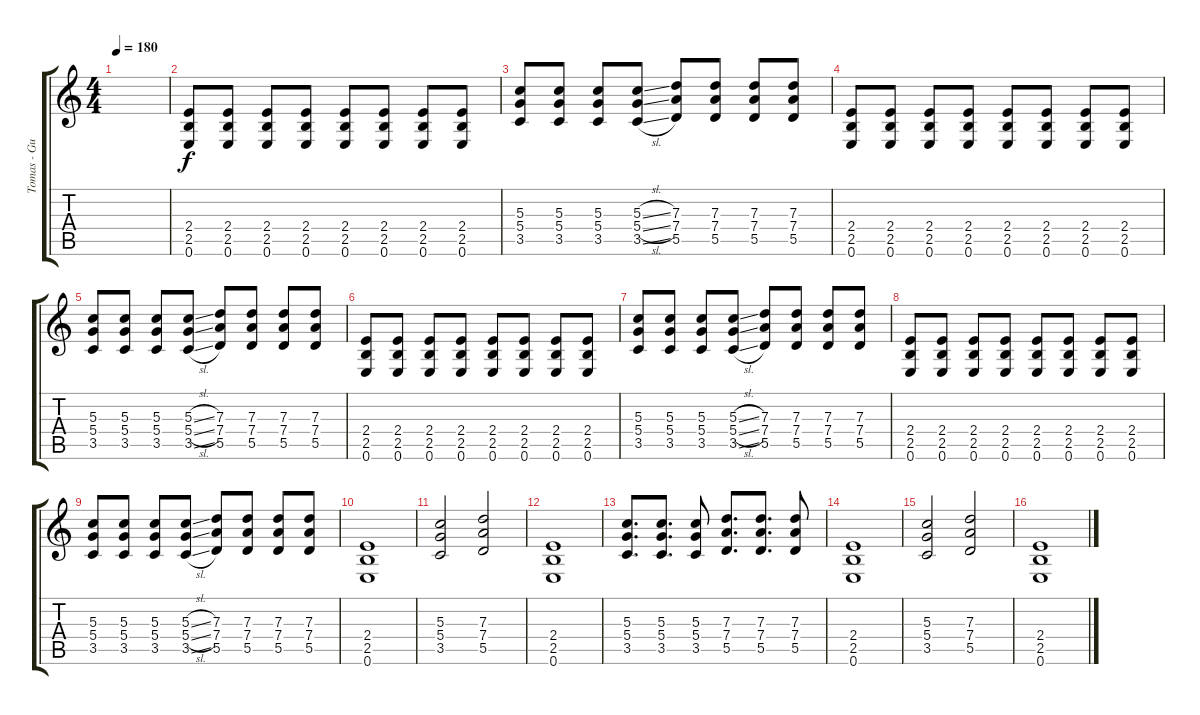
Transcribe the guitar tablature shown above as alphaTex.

\track ("Tomas - Guitar" "Tomas - Gu") {instrument distortionguitar}
\staff {score tabs}
\tuning (E4 B3 G3 D3 A2 E2) {hide}
\ts (4 4)
\tempo 180
\clef g2
\ks c
|
(2.4 2.5 0.6).8 (2.4 2.5 0.6).8 (2.4 2.5 0.6).8 (2.4 2.5 0.6).8 (2.4 2.5 0.6).8 (2.4 2.5 0.6).8 (2.4 2.5 0.6).8 (2.4 2.5 0.6).8 |
(5.3 5.4 3.5).8 (5.3 5.4 3.5).8 (5.3 5.4 3.5).8 (5.3{sl} 5.4{sl} 3.5{sl}).8 (7.3 7.4 5.5).8 (7.3 7.4 5.5).8 (7.3 7.4 5.5).8 (7.3 7.4 5.5).8 |
(2.4 2.5 0.6).8 (2.4 2.5 0.6).8 (2.4 2.5 0.6).8 (2.4 2.5 0.6).8 (2.4 2.5 0.6).8 (2.4 2.5 0.6).8 (2.4 2.5 0.6).8 (2.4 2.5 0.6).8 |
(5.3 5.4 3.5).8 (5.3 5.4 3.5).8 (5.3 5.4 3.5).8 (5.3{sl} 5.4{sl} 3.5{sl}).8 (7.3 7.4 5.5).8 (7.3 7.4 5.5).8 (7.3 7.4 5.5).8 (7.3 7.4 5.5).8 |
(2.4 2.5 0.6).8 (2.4 2.5 0.6).8 (2.4 2.5 0.6).8 (2.4 2.5 0.6).8 (2.4 2.5 0.6).8 (2.4 2.5 0.6).8 (2.4 2.5 0.6).8 (2.4 2.5 0.6).8 |
(5.3 5.4 3.5).8 (5.3 5.4 3.5).8 (5.3 5.4 3.5).8 (5.3{sl} 5.4{sl} 3.5{sl}).8 (7.3 7.4 5.5).8 (7.3 7.4 5.5).8 (7.3 7.4 5.5).8 (7.3 7.4 5.5).8 |
(2.4 2.5 0.6).8 (2.4 2.5 0.6).8 (2.4 2.5 0.6).8 (2.4 2.5 0.6).8 (2.4 2.5 0.6).8 (2.4 2.5 0.6).8 (2.4 2.5 0.6).8 (2.4 2.5 0.6).8 |
(5.3 5.4 3.5).8 (5.3 5.4 3.5).8 (5.3 5.4 3.5).8 (5.3{sl} 5.4{sl} 3.5{sl}).8 (7.3 7.4 5.5).8 (7.3 7.4 5.5).8 (7.3 7.4 5.5).8 (7.3 7.4 5.5).8 |
(2.4 2.5 0.6).1 |
(5.3 5.4 3.5).2 (7.3 7.4 5.5).2 |
(2.4 2.5 0.6).1 |
(5.3 5.4 3.5).8{d} (5.3 5.4 3.5).8{d} (5.3 5.4 3.5).8 (7.3 7.4 5.5).8{d} (7.3 7.4 5.5).8{d} (7.3 7.4 5.5).8 |
(2.4 2.5 0.6).1 |
(5.3 5.4 3.5).2 (7.3 7.4 5.5).2 |
(2.4 2.5 0.6).1
